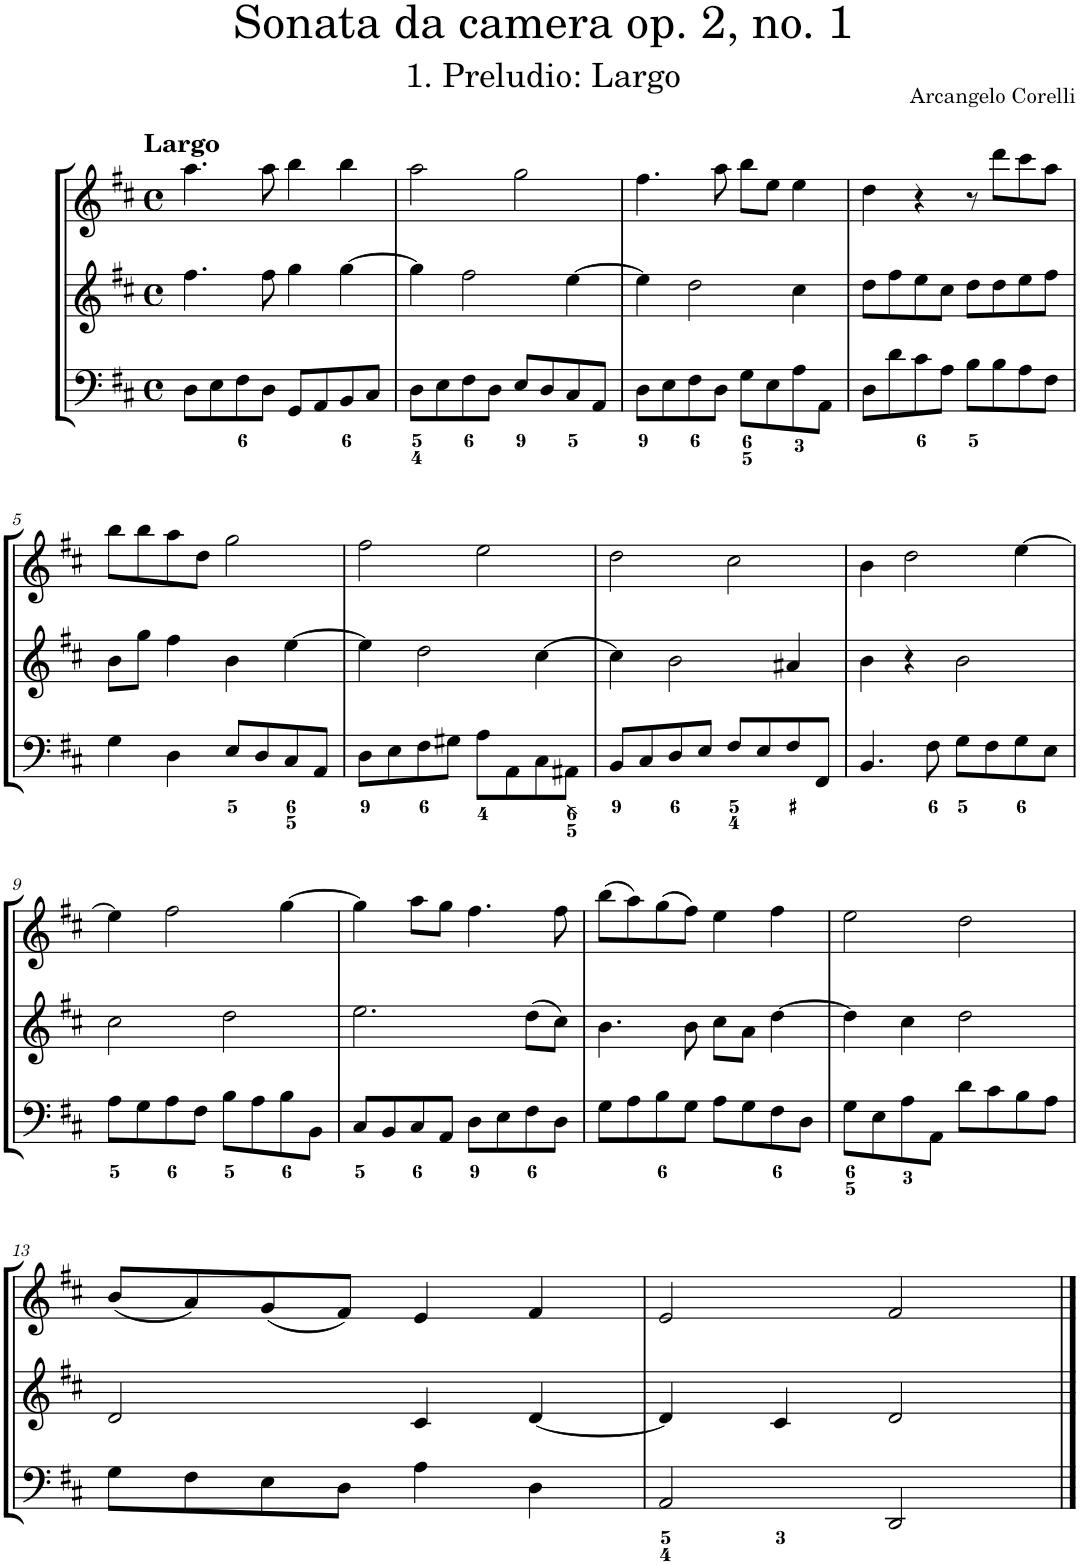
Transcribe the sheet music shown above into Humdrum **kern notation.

**kern	**kern	**kern
*part3	*part2	*part1
*staff3	*staff2	*staff1
*I"Violoncello	*I"Violin 2	*I"Violin 1
*I'Vc	*I'Vln	*I'Vln
*clefF4	*clefG2	*clefG2
*k[f#c#]	*k[f#c#]	*k[f#c#]
*M4/4	*M4/4	*M4/4
*met(c)	*met(c)	*met(c)
=1	=1	=1
!	!	!LO:TX:a:B:t=Largo
8D\L	4.ff#\	4.aa\
8E\	.	.
8F#\	.	.
8D\J	8ff#\	8aa\
8GG/L	4gg\	4bb\
8AA/	.	.
8BB/	[4gg\	4bb\
8C#/J	.	.
=2	=2	=2
8D\L	4gg\]	2aa\
8E\	.	.
8F#\	2ff#\	.
8D\J	.	.
8E/L	.	2gg\
8D/	.	.
8C#/	[4ee\	.
8AA/J	.	.
=3	=3	=3
8D\L	4ee\]	4.ff#\
8E\	.	.
8F#\	2dd\	.
8D\J	.	8aa\
8G\L	.	8bb\L
8E\	.	8ee\J
8A\	4cc#\	4ee\
8AA\J	.	.
=4	=4	=4
8D\L	8dd\L	4dd\
8d\	8ff#\	.
8c#\	8ee\	4r
8A\J	8cc#\J	.
8B\L	8dd\L	8r
8B\	8dd\	8ddd\L
8A\	8ee\	8ccc#\
8F#\J	8ff#\J	8aa\J
!!LO:LB:g=z
=5	=5	=5
4G\	8b\L	8bb\L
.	8gg\J	8bb\
4D\	4ff#\	8aa\
.	.	8dd\J
8E/L	4b\	2gg\
8D/	.	.
8C#/	[4ee\	.
8AA/J	.	.
=6	=6	=6
8D\L	4ee\]	2ff#\
8E\	.	.
8F#\	2dd\	.
8G#X\J	.	.
8A\L	.	2ee\
8AA\	.	.
8C#\	[4cc#\	.
8AA#X\J	.	.
=7	=7	=7
8BB/L	4cc#\]	2dd\
8C#/	.	.
8D/	2b\	.
8E/J	.	.
8F#/L	.	2cc#\
8E/	.	.
8F#/	4a#X/	.
8FF#/J	.	.
=8	=8	=8
4.BB/	4b\	4b\
.	4r	2dd\
8F#\	.	.
8G\L	2b\	.
8F#\	.	.
8G\	.	[4ee\
8E\J	.	.
!!LO:LB:g=z
=9	=9	=9
8A\L	2cc#\	4ee\]
8G\	.	.
8A\	.	2ff#\
8F#\J	.	.
8B\L	2dd\	.
8A\	.	.
8B\	.	[4gg\
8BB\J	.	.
=10	=10	=10
8C#/L	2.ee\	4gg\]
8BB/	.	.
8C#/	.	8aa\L
8AA/J	.	8gg\J
8D\L	.	4.ff#\
8E\	.	.
8F#\	(8dd\L	.
8D\J	8cc#\J)	8ff#\
=11	=11	=11
8G\L	4.b\	(8bb\L
8A\	.	8aa\)
8B\	.	(8gg\
8G\J	8b\	8ff#\J)
8A\L	8cc#\L	4ee\
8G\	8a\J	.
8F#\	[4dd\	4ff#\
8D\J	.	.
=12	=12	=12
8G\L	4dd\]	2ee\
8E\	.	.
8A\	4cc#\	.
8AA\J	.	.
8d\L	2dd\	2dd\
8c#\	.	.
8B\	.	.
8A\J	.	.
!!LO:LB:g=z
=13	=13	=13
8G\L	2d/	(8b/L
8F#\	.	8a/)
8E\	.	(8g/
8D\J	.	8f#/J)
4A\	4c#/	4e/
4D\	[4d/	4f#/
=14	=14	=14
2AA/	4d/]	2e/
.	4c#/	.
2DD/	2d/	2f#/
==	==	==
*-	*-	*-
